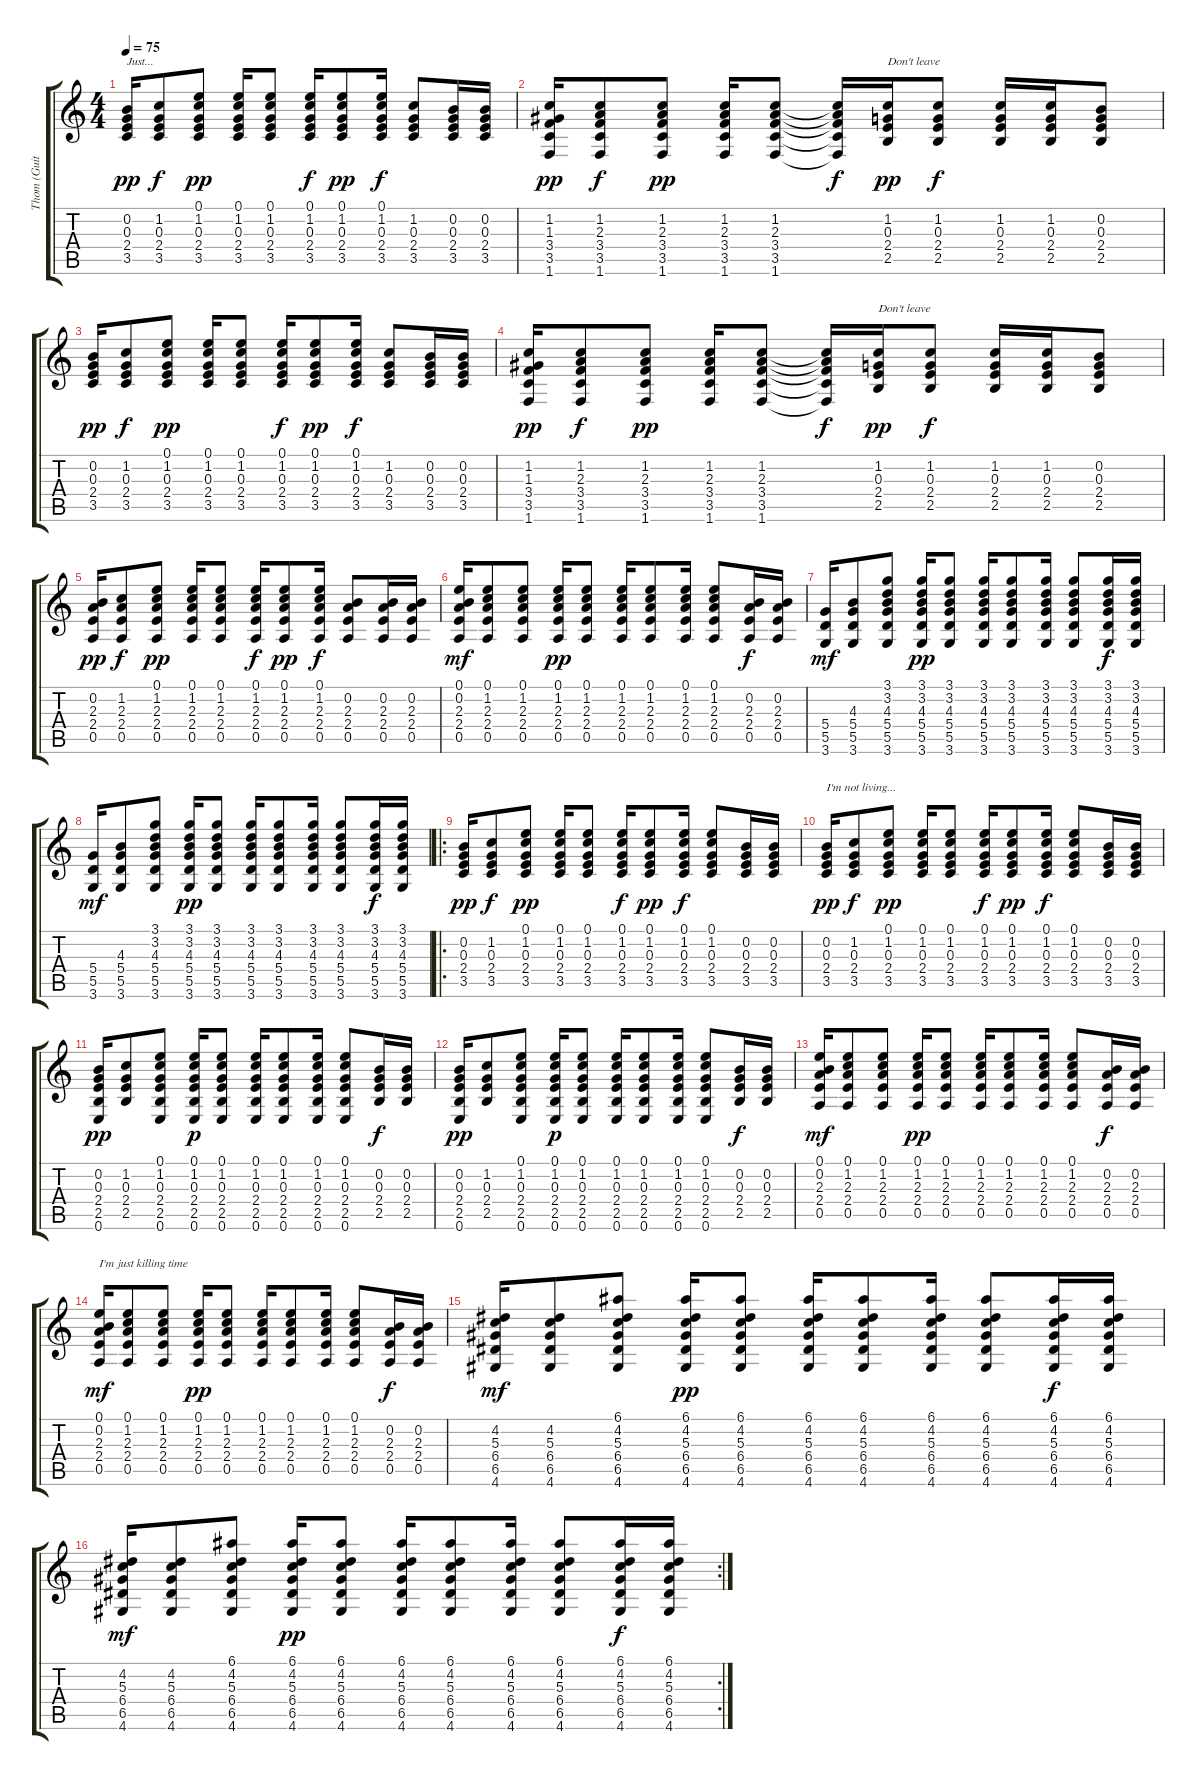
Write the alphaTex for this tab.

\track ("Thom (Guitar)" "Thom (Guit") {instrument acousticguitarnylon}
\staff {score tabs}
\tuning (E4 B3 G3 D3 A2 E2) {hide}
\ts (4 4)
\tempo 75
\clef g2
\ks c
(0.2 0.3 2.4 3.5).16{txt "Just..." dy pp} (1.2 0.3 2.4 3.5).8{dy f} (0.1 1.2 0.3 2.4 3.5).8{dy pp} (0.1 1.2 0.3 2.4 3.5).16 (0.1 1.2 0.3 2.4 3.5).8 (0.1 1.2 0.3 2.4 3.5).16{dy f} (0.1 1.2 0.3 2.4 3.5).8{dy pp} (0.1 1.2 0.3 2.4 3.5).16{dy f} (1.2 0.3 2.4 3.5).8 (0.2 0.3 2.4 3.5).16 (0.2 0.3 2.4 3.5).16 |
(1.2 1.3 3.4 3.5 1.6).16{dy pp} (1.2 2.3 3.4 3.5 1.6).8{dy f} (1.2 2.3 3.4 3.5 1.6).8{dy pp} (1.2 2.3 3.4 3.5 1.6).16 (1.2 2.3 3.4 3.5 1.6).8 (1.2{t} 2.3{t} 3.4{t} 3.5{t} 1.6{t}).16{dy f} (1.2 0.3 2.4 2.5).16{txt "Don't leave" dy pp} (1.2 0.3 2.4 2.5).8{dy f} (1.2 0.3 2.4 2.5).16 (1.2 0.3 2.4 2.5).16 (0.2 0.3 2.4 2.5).8 |
(0.2 0.3 2.4 3.5).16{dy pp} (1.2 0.3 2.4 3.5).8{dy f} (0.1 1.2 0.3 2.4 3.5).8{dy pp} (0.1 1.2 0.3 2.4 3.5).16 (0.1 1.2 0.3 2.4 3.5).8 (0.1 1.2 0.3 2.4 3.5).16{dy f} (0.1 1.2 0.3 2.4 3.5).8{dy pp} (0.1 1.2 0.3 2.4 3.5).16{dy f} (1.2 0.3 2.4 3.5).8 (0.2 0.3 2.4 3.5).16 (0.2 0.3 2.4 3.5).16 |
(1.2 1.3 3.4 3.5 1.6).16{dy pp} (1.2 2.3 3.4 3.5 1.6).8{dy f} (1.2 2.3 3.4 3.5 1.6).8{dy pp} (1.2 2.3 3.4 3.5 1.6).16 (1.2 2.3 3.4 3.5 1.6).8 (1.2{t} 2.3{t} 3.4{t} 3.5{t} 1.6{t}).16{dy f} (1.2 0.3 2.4 2.5).16{txt "Don't leave" dy pp} (1.2 0.3 2.4 2.5).8{dy f} (1.2 0.3 2.4 2.5).16 (1.2 0.3 2.4 2.5).16 (0.2 0.3 2.4 2.5).8 |
(0.2 2.3 2.4 0.5).16{dy pp} (1.2 2.3 2.4 0.5).8{dy f} (0.1 1.2 2.3 2.4 0.5).8{dy pp} (0.1 1.2 2.3 2.4 0.5).16 (0.1 1.2 2.3 2.4 0.5).8 (0.1 1.2 2.3 2.4 0.5).16{dy f} (0.1 1.2 2.3 2.4 0.5).8{dy pp} (0.1 1.2 2.3 2.4 0.5).16{dy f} (0.2 2.3 2.4 0.5).8 (0.2 2.3 2.4 0.5).16 (0.2 2.3 2.4 0.5).16 |
(0.1 0.2 2.3 2.4 0.5).16{dy mf} (0.1 1.2 2.3 2.4 0.5).8 (0.1 1.2 2.3 2.4 0.5).8 (0.1 1.2 2.3 2.4 0.5).16{dy pp} (0.1 1.2 2.3 2.4 0.5).8 (0.1 1.2 2.3 2.4 0.5).16 (0.1 1.2 2.3 2.4 0.5).8 (0.1 1.2 2.3 2.4 0.5).16 (0.1 1.2 2.3 2.4 0.5).8 (0.2 2.3 2.4 0.5).16{dy f} (0.2 2.3 2.4 0.5).16 |
(5.4 5.5 3.6).16{dy mf} (4.3 5.4 5.5 3.6).8 (3.1 3.2 4.3 5.4 5.5 3.6).8 (3.1 3.2 4.3 5.4 5.5 3.6).16{dy pp} (3.1 3.2 4.3 5.4 5.5 3.6).8 (3.1 3.2 4.3 5.4 5.5 3.6).16 (3.1 3.2 4.3 5.4 5.5 3.6).8 (3.1 3.2 4.3 5.4 5.5 3.6).16 (3.1 3.2 4.3 5.4 5.5 3.6).8 (3.1 3.2 4.3 5.4 5.5 3.6).16{dy f} (3.1 3.2 4.3 5.4 5.5 3.6).16 |
(5.4 5.5 3.6).16{dy mf} (4.3 5.4 5.5 3.6).8 (3.1 3.2 4.3 5.4 5.5 3.6).8 (3.1 3.2 4.3 5.4 5.5 3.6).16{dy pp} (3.1 3.2 4.3 5.4 5.5 3.6).8 (3.1 3.2 4.3 5.4 5.5 3.6).16 (3.1 3.2 4.3 5.4 5.5 3.6).8 (3.1 3.2 4.3 5.4 5.5 3.6).16 (3.1 3.2 4.3 5.4 5.5 3.6).8 (3.1 3.2 4.3 5.4 5.5 3.6).16{dy f} (3.1 3.2 4.3 5.4 5.5 3.6).16 |
\ro
(0.2 0.3 2.4 3.5).16{dy pp} (1.2 0.3 2.4 3.5).8{dy f} (0.1 1.2 0.3 2.4 3.5).8{dy pp} (0.1 1.2 0.3 2.4 3.5).16 (0.1 1.2 0.3 2.4 3.5).8 (0.1 1.2 0.3 2.4 3.5).16{dy f} (0.1 1.2 0.3 2.4 3.5).8{dy pp} (0.1 1.2 0.3 2.4 3.5).16{dy f} (0.1 1.2 0.3 2.4 3.5).8 (0.2 0.3 2.4 3.5).16 (0.2 0.3 2.4 3.5).16 |
(0.2 0.3 2.4 3.5).16{txt "I'm not living..." dy pp} (1.2 0.3 2.4 3.5).8{dy f} (0.1 1.2 0.3 2.4 3.5).8{dy pp} (0.1 1.2 0.3 2.4 3.5).16 (0.1 1.2 0.3 2.4 3.5).8 (0.1 1.2 0.3 2.4 3.5).16{dy f} (0.1 1.2 0.3 2.4 3.5).8{dy pp} (0.1 1.2 0.3 2.4 3.5).16{dy f} (0.1 1.2 0.3 2.4 3.5).8 (0.2 0.3 2.4 3.5).16 (0.2 0.3 2.4 3.5).16 |
(0.2 0.3 2.4 2.5 0.6).16{dy pp} (1.2 0.3 2.4 2.5).8 (0.1 1.2 0.3 2.4 2.5 0.6).8 (0.1 1.2 0.3 2.4 2.5 0.6).16{dy p} (0.1 1.2 0.3 2.4 2.5 0.6).8 (0.1 1.2 0.3 2.4 2.5 0.6).16 (0.1 1.2 0.3 2.4 2.5 0.6).8 (0.1 1.2 0.3 2.4 2.5 0.6).16 (0.1 1.2 0.3 2.4 2.5 0.6).8 (0.2 0.3 2.4 2.5).16{dy f} (0.2 0.3 2.4 2.5).16 |
(0.2 0.3 2.4 2.5 0.6).16{dy pp} (1.2 0.3 2.4 2.5).8 (0.1 1.2 0.3 2.4 2.5 0.6).8 (0.1 1.2 0.3 2.4 2.5 0.6).16{dy p} (0.1 1.2 0.3 2.4 2.5 0.6).8 (0.1 1.2 0.3 2.4 2.5 0.6).16 (0.1 1.2 0.3 2.4 2.5 0.6).8 (0.1 1.2 0.3 2.4 2.5 0.6).16 (0.1 1.2 0.3 2.4 2.5 0.6).8 (0.2 0.3 2.4 2.5).16{dy f} (0.2 0.3 2.4 2.5).16 |
(0.1 0.2 2.3 2.4 0.5).16{dy mf} (0.1 1.2 2.3 2.4 0.5).8 (0.1 1.2 2.3 2.4 0.5).8 (0.1 1.2 2.3 2.4 0.5).16{dy pp} (0.1 1.2 2.3 2.4 0.5).8 (0.1 1.2 2.3 2.4 0.5).16 (0.1 1.2 2.3 2.4 0.5).8 (0.1 1.2 2.3 2.4 0.5).16 (0.1 1.2 2.3 2.4 0.5).8 (0.2 2.3 2.4 0.5).16{dy f} (0.2 2.3 2.4 0.5).16 |
(0.1 0.2 2.3 2.4 0.5).16{txt "I'm just killing time" dy mf} (0.1 1.2 2.3 2.4 0.5).8 (0.1 1.2 2.3 2.4 0.5).8 (0.1 1.2 2.3 2.4 0.5).16{dy pp} (0.1 1.2 2.3 2.4 0.5).8 (0.1 1.2 2.3 2.4 0.5).16 (0.1 1.2 2.3 2.4 0.5).8 (0.1 1.2 2.3 2.4 0.5).16 (0.1 1.2 2.3 2.4 0.5).8 (0.2 2.3 2.4 0.5).16{dy f} (0.2 2.3 2.4 0.5).16 |
(4.2 5.3 6.4 6.5 4.6).16{dy mf} (4.2 5.3 6.4 6.5 4.6).8 (6.1 4.2 5.3 6.4 6.5 4.6).8 (6.1 4.2 5.3 6.4 6.5 4.6).16{dy pp} (6.1 4.2 5.3 6.4 6.5 4.6).8 (6.1 4.2 5.3 6.4 6.5 4.6).16 (6.1 4.2 5.3 6.4 6.5 4.6).8 (6.1 4.2 5.3 6.4 6.5 4.6).16 (6.1 4.2 5.3 6.4 6.5 4.6).8 (6.1 4.2 5.3 6.4 6.5 4.6).16{dy f} (6.1 4.2 5.3 6.4 6.5 4.6).16 |
\rc 2
(4.2 5.3 6.4 6.5 4.6).16{dy mf} (4.2 5.3 6.4 6.5 4.6).8 (6.1 4.2 5.3 6.4 6.5 4.6).8 (6.1 4.2 5.3 6.4 6.5 4.6).16{dy pp} (6.1 4.2 5.3 6.4 6.5 4.6).8 (6.1 4.2 5.3 6.4 6.5 4.6).16 (6.1 4.2 5.3 6.4 6.5 4.6).8 (6.1 4.2 5.3 6.4 6.5 4.6).16 (6.1 4.2 5.3 6.4 6.5 4.6).8 (6.1 4.2 5.3 6.4 6.5 4.6).16{dy f} (6.1 4.2 5.3 6.4 6.5 4.6).16
